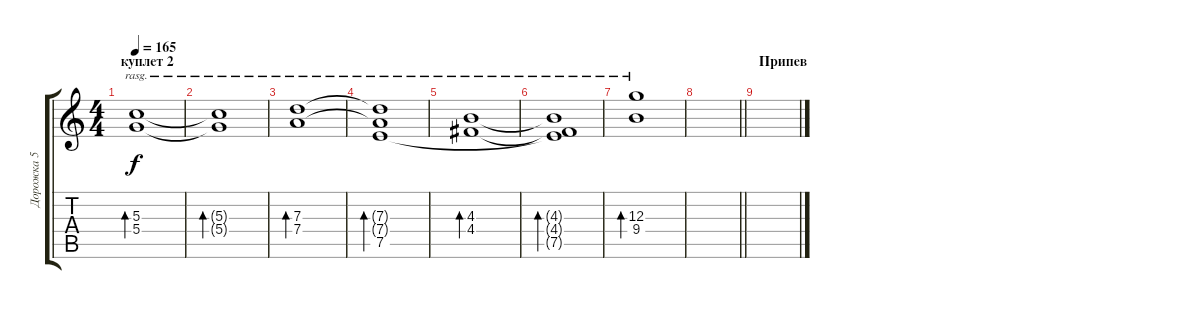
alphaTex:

\track ("Дорожка 5" "Дорожка 5") {instrument electricguitarclean}
\staff {score tabs}
\tuning (E4 B3 G3 D3 A2 E2) {hide}
\ts (4 4)
\section ("" "куплет 2")
\tempo 165
\clef g2
\ks c
(5.3 5.4).1{bd 480 rasg ii dy f} |
(5.3{t} 5.4{t}).1{bd 240 rasg ii} |
(7.3 7.4).1{bd 240 rasg ii} |
(7.3{t} 7.4{t} 7.5).1{bd 240 rasg ii} |
(4.3 4.4).1{bd 240 rasg ii} |
(4.3{t} 4.4{t} 7.5{t}).1{bd 240 rasg ii} |
(12.3 9.4).1{bd 240 rasg ii} |
\barLineRight lightlight
|
\section ("" "Припев")
